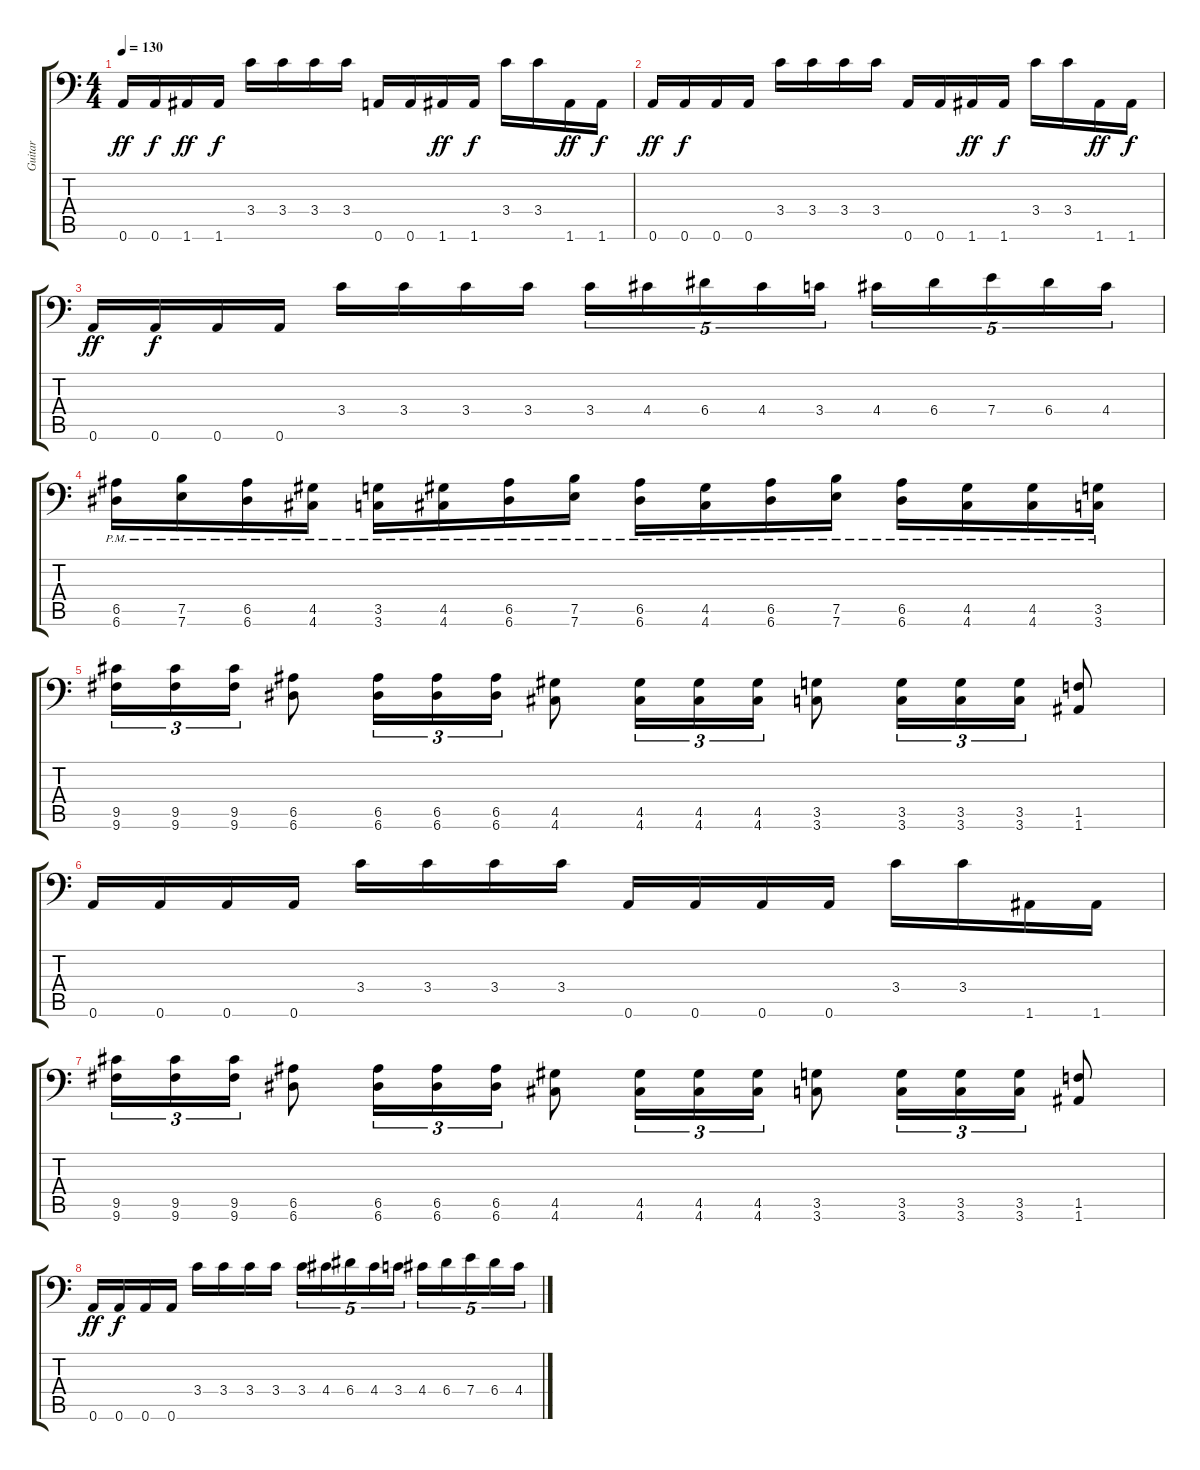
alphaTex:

\track ("Guitar" "Guitar") {instrument distortionguitar}
\staff {score tabs}
\tuning (B3 Gb3 D3 A2 E2 A1) {hide}
\ts (4 4)
\tempo 130
\clef f4
\ks c
0.6.16{dy ff} 0.6.16{dy f} 1.6.16{dy ff} 1.6.16{dy f} 3.4.16 3.4.16 3.4.16 3.4.16 0.6.16 0.6.16 1.6.16{dy ff} 1.6.16{dy f} 3.4.16 3.4.16 1.6.16{dy ff} 1.6.16{dy f} |
0.6.16{dy ff} 0.6.16{dy f} 0.6.16 0.6.16 3.4.16 3.4.16 3.4.16 3.4.16 0.6.16 0.6.16 1.6.16{dy ff} 1.6.16{dy f} 3.4.16 3.4.16 1.6.16{dy ff} 1.6.16{dy f} |
0.6.16{dy ff} 0.6.16{dy f} 0.6.16 0.6.16 3.4.16 3.4.16 3.4.16 3.4.16 3.4.16{tu (5 4)} 4.4.16{tu (5 4)} 6.4.16{tu (5 4)} 4.4.16{tu (5 4)} 3.4.16{tu (5 4)} 4.4.16{tu (5 4)} 6.4.16{tu (5 4)} 7.4.16{tu (5 4)} 6.4.16{tu (5 4)} 4.4.16{tu (5 4)} |
(6.5{pm} 6.6{pm}).16 (7.5{pm} 7.6{pm}).16 (6.5{pm} 6.6{pm}).16 (4.5{pm} 4.6{pm}).16 (3.5{pm} 3.6{pm}).16 (4.5{pm} 4.6{pm}).16 (6.5{pm} 6.6{pm}).16 (7.5{pm} 7.6{pm}).16 (6.5{pm} 6.6{pm}).16 (4.5{pm} 4.6{pm}).16 (6.5{pm} 6.6{pm}).16 (7.5{pm} 7.6{pm}).16 (6.5{pm} 6.6{pm}).16 (4.5{pm} 4.6{pm}).16 (4.5{pm} 4.6{pm}).16 (3.5{pm} 3.6{pm}).16 |
(9.5 9.6).16{tu (3 2)} (9.5 9.6).16{tu (3 2)} (9.5 9.6).16{tu (3 2)} (6.5 6.6).8 (6.5 6.6).16{tu (3 2)} (6.5 6.6).16{tu (3 2)} (6.5 6.6).16{tu (3 2)} (4.5 4.6).8 (4.5 4.6).16{tu (3 2)} (4.5 4.6).16{tu (3 2)} (4.5 4.6).16{tu (3 2)} (3.5 3.6).8 (3.5 3.6).16{tu (3 2)} (3.5 3.6).16{tu (3 2)} (3.5 3.6).16{tu (3 2)} (1.5 1.6).8 |
0.6.16 0.6.16 0.6.16 0.6.16 3.4.16 3.4.16 3.4.16 3.4.16 0.6.16 0.6.16 0.6.16 0.6.16 3.4.16 3.4.16 1.6.16 1.6.16 |
(9.5 9.6).16{tu (3 2)} (9.5 9.6).16{tu (3 2)} (9.5 9.6).16{tu (3 2)} (6.5 6.6).8 (6.5 6.6).16{tu (3 2)} (6.5 6.6).16{tu (3 2)} (6.5 6.6).16{tu (3 2)} (4.5 4.6).8 (4.5 4.6).16{tu (3 2)} (4.5 4.6).16{tu (3 2)} (4.5 4.6).16{tu (3 2)} (3.5 3.6).8 (3.5 3.6).16{tu (3 2)} (3.5 3.6).16{tu (3 2)} (3.5 3.6).16{tu (3 2)} (1.5 1.6).8 |
0.6.16{dy ff} 0.6.16{dy f} 0.6.16 0.6.16 3.4.16 3.4.16 3.4.16 3.4.16 3.4.16{tu (5 4)} 4.4.16{tu (5 4)} 6.4.16{tu (5 4)} 4.4.16{tu (5 4)} 3.4.16{tu (5 4)} 4.4.16{tu (5 4)} 6.4.16{tu (5 4)} 7.4.16{tu (5 4)} 6.4.16{tu (5 4)} 4.4.16{tu (5 4)}
